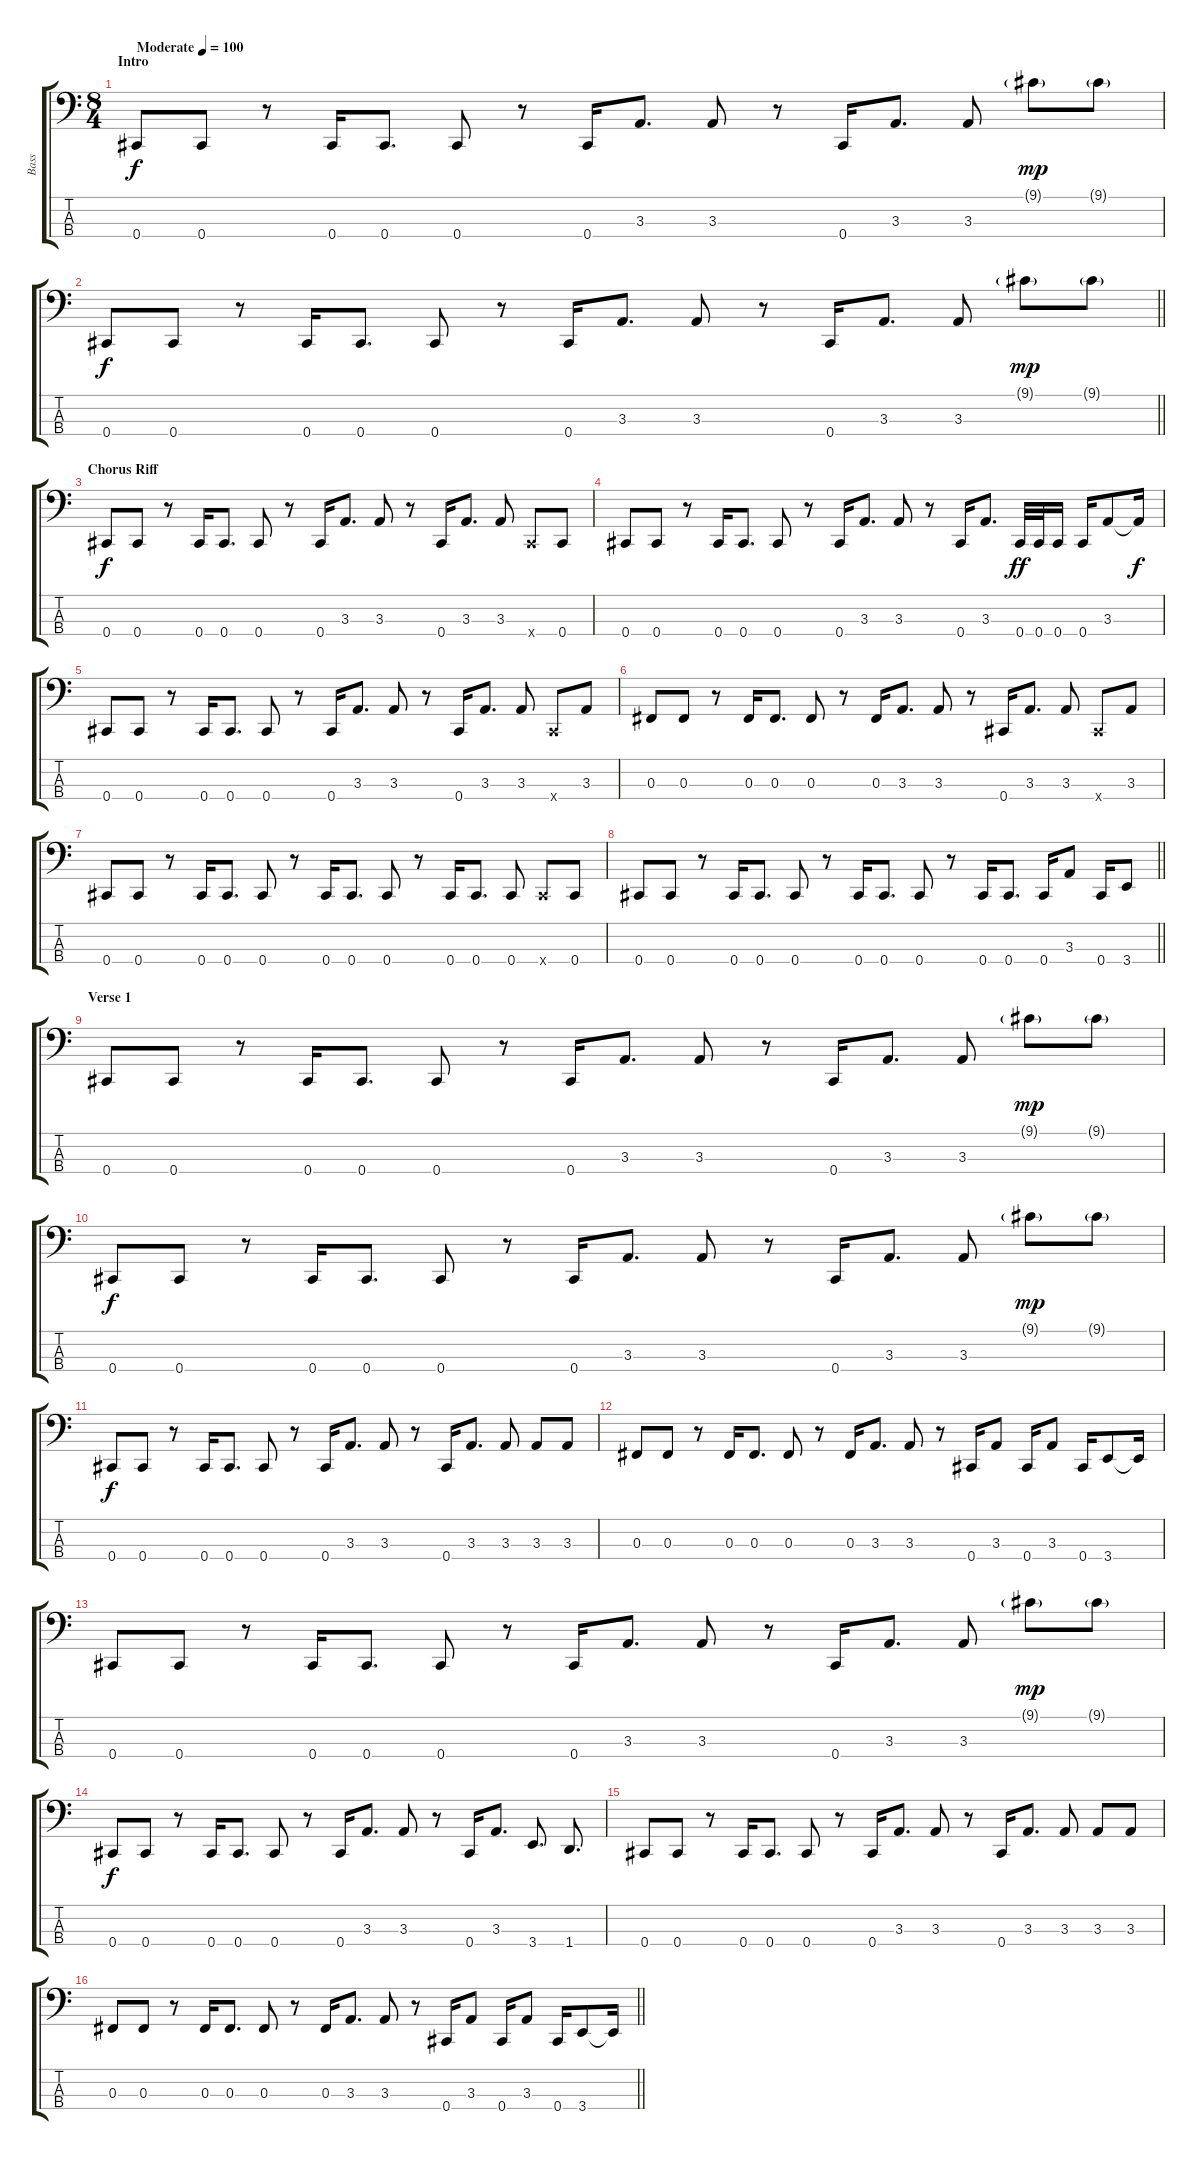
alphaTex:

\track ("Bass" "Bass") {instrument synthbass1}
\staff {score tabs}
\tuning (E2 B1 Gb1 Db1) {hide}
\ts (8 4)
\section ("" "Intro")
\tempo (100 "Moderate")
\clef f4
\ks c
0.4.8{dy f instrument synthbass1} 0.4.8 r.8 0.4.16 0.4.8{d} 0.4.8 r.8 0.4.16 3.3.8{d} 3.3.8 r.8 0.4.16 3.3.8{d} 3.3.8 9.1{g}.8{dy mp} 9.1{g}.8 |
\barLineRight lightlight
0.4.8{dy f} 0.4.8 r.8 0.4.16 0.4.8{d} 0.4.8 r.8 0.4.16 3.3.8{d} 3.3.8 r.8 0.4.16 3.3.8{d} 3.3.8 9.1{g}.8{dy mp} 9.1{g}.8 |
\section ("" "Chorus Riff")
0.4.8{dy f} 0.4.8 r.8 0.4.16 0.4.8{d} 0.4.8 r.8 0.4.16 3.3.8{d} 3.3.8 r.8 0.4.16 3.3.8{d} 3.3.8 0.4{x}.8 0.4.8 |
0.4.8 0.4.8 r.8 0.4.16 0.4.8{d} 0.4.8 r.8 0.4.16 3.3.8{d} 3.3.8 r.8 0.4.16 3.3.8{d} 0.4.32{dy ff} 0.4.32 0.4.16 0.4.16 3.3.8 3.3{t}.16{dy f} |
0.4.8 0.4.8 r.8 0.4.16 0.4.8{d} 0.4.8 r.8 0.4.16 3.3.8{d} 3.3.8 r.8 0.4.16 3.3.8{d} 3.3.8 0.4{x}.8 3.3.8 |
0.3.8 0.3.8 r.8 0.3.16 0.3.8{d} 0.3.8 r.8 0.3.16 3.3.8{d} 3.3.8 r.8 0.4.16 3.3.8{d} 3.3.8 0.4{x}.8 3.3.8 |
0.4.8 0.4.8 r.8 0.4.16 0.4.8{d} 0.4.8 r.8 0.4.16 0.4.8{d} 0.4.8 r.8 0.4.16 0.4.8{d} 0.4.8 0.4{x}.8 0.4.8 |
\barLineRight lightlight
0.4.8 0.4.8 r.8 0.4.16 0.4.8{d} 0.4.8 r.8 0.4.16 0.4.8{d} 0.4.8 r.8 0.4.16 0.4.8{d} 0.4.16 3.3.8 0.4.16 3.4.8 |
\section ("" "Verse 1")
0.4.8 0.4.8 r.8 0.4.16 0.4.8{d} 0.4.8 r.8 0.4.16 3.3.8{d} 3.3.8 r.8 0.4.16 3.3.8{d} 3.3.8 9.1{g}.8{dy mp} 9.1{g}.8 |
0.4.8{dy f} 0.4.8 r.8 0.4.16 0.4.8{d} 0.4.8 r.8 0.4.16 3.3.8{d} 3.3.8 r.8 0.4.16 3.3.8{d} 3.3.8 9.1{g}.8{dy mp} 9.1{g}.8 |
0.4.8{dy f} 0.4.8 r.8 0.4.16 0.4.8{d} 0.4.8 r.8 0.4.16 3.3.8{d} 3.3.8 r.8 0.4.16 3.3.8{d} 3.3.8 3.3.8 3.3.8 |
0.3.8 0.3.8 r.8 0.3.16 0.3.8{d} 0.3.8 r.8 0.3.16 3.3.8{d} 3.3.8 r.8 0.4.16 3.3.8 0.4.16 3.3.8 0.4.16 3.4.8 3.4{t}.16 |
0.4.8 0.4.8 r.8 0.4.16 0.4.8{d} 0.4.8 r.8 0.4.16 3.3.8{d} 3.3.8 r.8 0.4.16 3.3.8{d} 3.3.8 9.1{g}.8{dy mp} 9.1{g}.8 |
0.4.8{dy f} 0.4.8 r.8 0.4.16 0.4.8{d} 0.4.8 r.8 0.4.16 3.3.8{d} 3.3.8 r.8 0.4.16 3.3.8{d} 3.4.8{d} 1.4.8{d} |
0.4.8 0.4.8 r.8 0.4.16 0.4.8{d} 0.4.8 r.8 0.4.16 3.3.8{d} 3.3.8 r.8 0.4.16 3.3.8{d} 3.3.8 3.3.8 3.3.8 |
\barLineRight lightlight
0.3.8 0.3.8 r.8 0.3.16 0.3.8{d} 0.3.8 r.8 0.3.16 3.3.8{d} 3.3.8 r.8 0.4.16 3.3.8 0.4.16 3.3.8 0.4.16 3.4.8 3.4{t}.16
